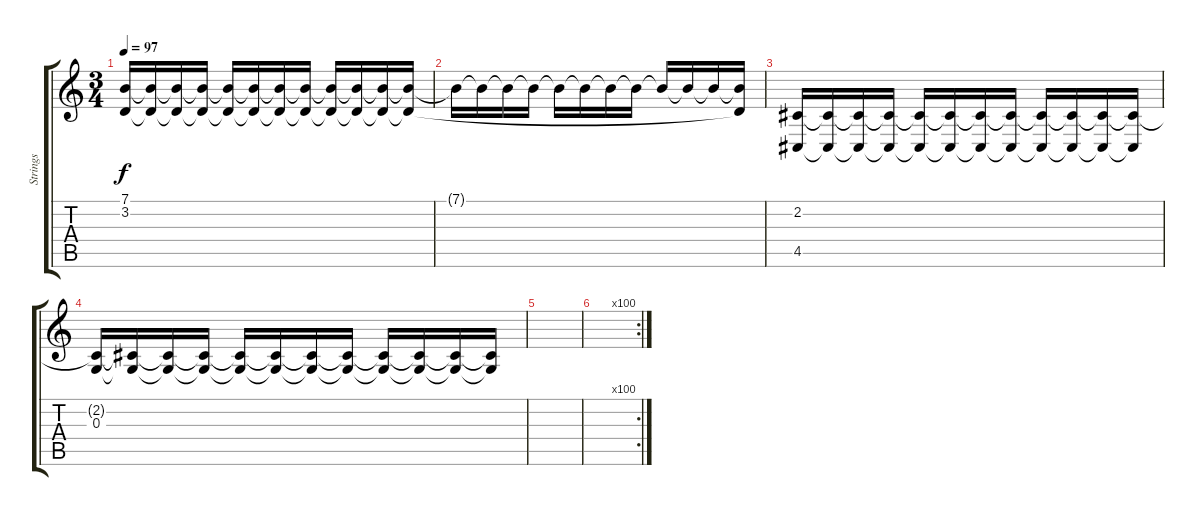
\track ("Strings" "Strings") {instrument stringensemble1}
\staff {score tabs}
\tuning (E4 B3 G3 D3 A2 E2) {hide}
\ts (3 4)
\tempo 97
\clef g2
\ks c
(7.1 3.2).16{dy f} (7.1{t} 3.2{t}).16 (7.1{t} 3.2{t}).16 (7.1{t} 3.2{t}).16 (7.1{t} 3.2{t}).16 (7.1{t} 3.2{t}).16 (7.1{t} 3.2{t}).16 (7.1{t} 3.2{t}).16 (7.1{t} 3.2{t}).16 (7.1{t} 3.2{t}).16 (7.1{t} 3.2{t}).16 (7.1{t} 3.2{t}).16 |
7.1{t}.16 7.1{t}.16 7.1{t}.16 7.1{t}.16 7.1{t}.16 7.1{t}.16 7.1{t}.16 7.1{t}.16 7.1{t}.16 7.1{t}.16 7.1{t}.16 (7.1{t} 3.2{t}).16 |
(2.2 4.5).16 (2.2{t} 4.5{t}).16 (2.2{t} 4.5{t}).16 (2.2{t} 4.5{t}).16 (2.2{t} 4.5{t}).16 (2.2{t} 4.5{t}).16 (2.2{t} 4.5{t}).16 (2.2{t} 4.5{t}).16 (2.2{t} 4.5{t}).16 (2.2{t} 4.5{t}).16 (2.2{t} 4.5{t}).16 (2.2{t} 4.5{t}).16 |
(2.2{t} 0.3).16 (2.2{t} 0.3{t}).16 (2.2{t} 0.3{t}).16 (2.2{t} 0.3{t}).16 (2.2{t} 0.3{t}).16 (2.2{t} 0.3{t}).16 (2.2{t} 0.3{t}).16 (2.2{t} 0.3{t}).16 (2.2{t} 0.3{t}).16 (2.2{t} 0.3{t}).16 (2.2{t} 0.3{t}).16 (2.2{t} 0.3{t}).16 |
|
\rc 100
